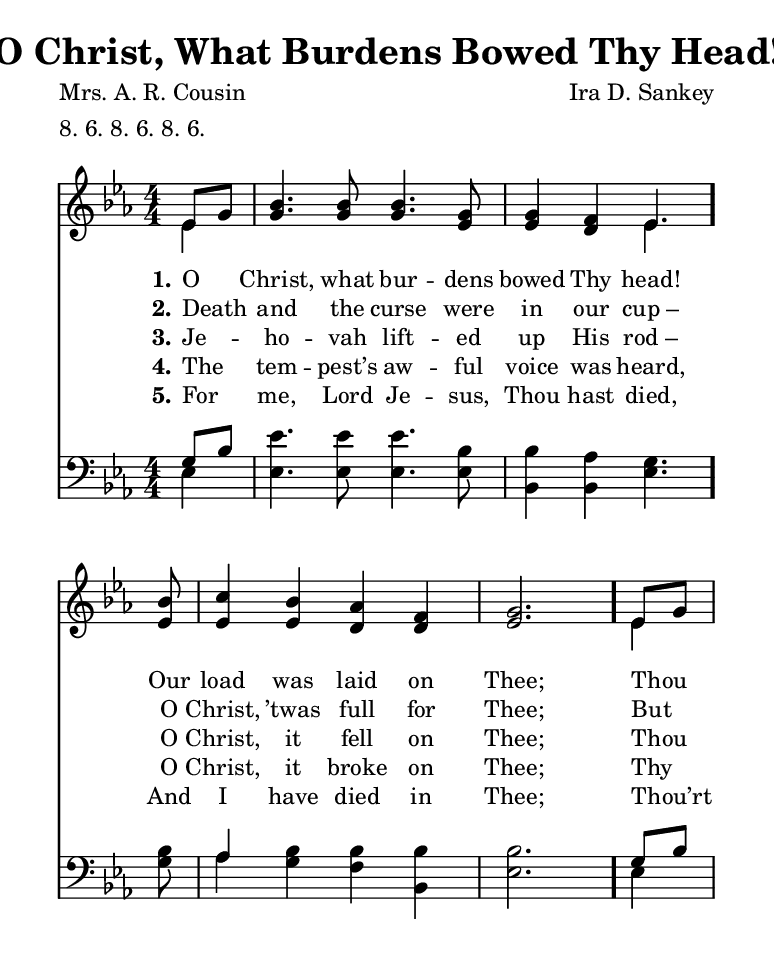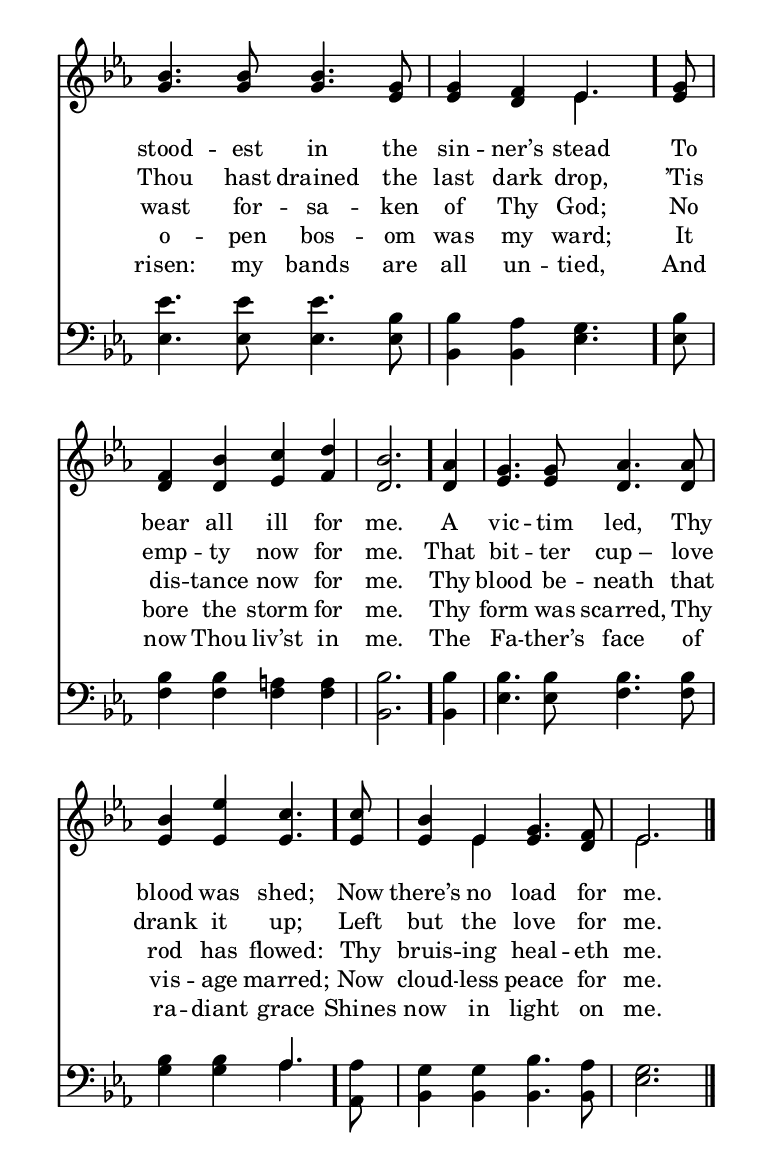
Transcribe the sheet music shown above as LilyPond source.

\include "common/global.ily"
\paper {
  \include "common/paper.ily"
  ragged-bottom = ##t
  ragged-last-bottom = ##t
  systems-per-page = #(cond (is-eogsized 3) (#t #f))
}

\header{
  %gospel
  hymnnumber = "33"
  title = "O Christ, What Burdens Bowed Thy Head!"
  tunename = ""
  meter = "8. 6. 8. 6. 8. 6."
  poet = "Mrs. A. R. Cousin"
  composer = "Ira D. Sankey"
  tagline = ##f
}

% for fermata in MIDI
ta = { \tempo 4=80 }
tb = { \tempo 4=40 }

patternAA = { c8[ c8] | c4. c8 c4. c8 | c4 c4 c4. }
patternAB = { c4      | c4. c8 c4. c8 | c4 c4 c4. }

patternBA = { c8 | c4 c4 c4  c4 | c2. }
patternBB = { c8 | c4 c4 c4. c8 | c2. }

global = {
  \include "common/overrides.ily"
  \override Staff.TimeSignature.style = #'numbered
  \time 4/4
  \override Score.MetronomeMark.transparent = ##t % hide all fermata changes too
  \ta
  \key ees \major
  \partial 4
  \autoBeamOff
}

notesSoprano = {
\global
\relative c' {

  \changePitch \patternAA { ees g | bes bes bes g | g f ees   }
  \changePitch \patternBA { bes'  | c bes aes f   | g         }
  \changePitch \patternAA { ees g | bes bes bes g | g f ees   }
  \changePitch \patternBA { g     | f bes c d     | bes       }
  \changePitch \patternAB { aes   | g g aes aes   | bes ees c }
  \changePitch \patternBB { c     | bes ees, g f  | ees       }

  \bar "|."

}
}

notesAlto = {
\global
\relative e' {

  \changePitch \patternAB { ees | g g g ees     | ees d ees   }
  \changePitch \patternBA { ees | ees ees d d   | ees         }
  \changePitch \patternAB { ees | g g g ees     | ees d ees   }
  \changePitch \patternBA { ees | d d ees f     | d           }
  \changePitch \patternAB { d   | ees ees d d   | ees ees ees }
  \changePitch \patternBB { ees | ees ees ees d | ees         }

}
}

notesTenor = {
\global
\relative a {

  \changePitch \patternAA { g bes | ees ees ees bes | bes aes g   }
  \changePitch \patternBA { bes   | aes bes bes bes | bes         }
  \changePitch \patternAA { g bes | ees ees ees bes | bes aes g   }
  \changePitch \patternBA { bes   | bes bes a a     | bes         }
  \changePitch \patternAB { bes   | bes bes bes bes | bes bes aes }
  \changePitch \patternBB { aes   | g g bes aes     | g           }

}
}

notesBass = {
\global
\relative f {

  \changePitch \patternAB { ees  | ees ees ees ees | bes bes ees }
  \changePitch \patternBA { g    | aes g f bes,    | ees         }
  \changePitch \patternAB { ees  | ees ees ees ees | bes bes ees }
  \changePitch \patternBA { ees  | f f f f         | bes,        }
  \changePitch \patternAB { bes  | ees ees f f     | g g aes     }
  \changePitch \patternBB { aes, | bes bes bes bes | ees         }

}
}

wordsA = \lyricmode {
\set stanza = "1."

O Christ, what bur -- dens bowed Thy head! \bar "."
Our load was laid on Thee; \bar "." \eogbreak
Thou stood -- est in the sin -- ner’s stead \bar "."
To bear all ill for me. \bar "." \eogbreak
A vic -- tim led, Thy blood was shed; \bar "."
Now there’s no load for me. \bar "." \eogbreak

}

wordsB = \lyricmode {
\set stanza = "2."

Death and the curse were in our cup_–
O Christ, ’twas full for Thee;
But Thou hast drained the last dark drop,
’Tis emp -- ty now for me.
That bit -- ter cup_– love drank it up;
Left but the love for me.

}

wordsC = \lyricmode {
\set stanza = "3."

Je -- ho -- vah lift -- ed up His rod_–
O Christ, it fell on Thee;
Thou wast for -- sa -- ken of Thy God;
No dis -- tance now for me.
Thy blood be -- neath that rod has flowed:
Thy bruis -- ing heal -- eth me.

}

wordsD = \lyricmode {
\set stanza = "4."

The tem -- pest’s aw -- ful voice was heard,
O Christ, it broke on Thee;
Thy o -- pen bos -- om was my ward;
It bore the storm for me.
Thy form was scarred, Thy vis -- age marred;
Now cloud -- less peace for me.

}

wordsE = \lyricmode {
\set stanza = "5."

For me, Lord Je -- sus, Thou hast died,
And I have died in Thee;
Thou’rt risen: my bands are all un -- tied,
And now Thou liv’st in me.
The Fa -- ther’s face of ra -- diant grace
Shines now in light on me.

}

\score {
  \context ChoirStaff <<
    \context Staff = upper <<
      \set Staff.autoBeaming = ##f
      \set ChoirStaff.systemStartDelimiter = #'SystemStartBar
      \set ChoirStaff.printPartCombineTexts = ##f
      \partcombine #'(2 . 9) \notesSoprano \notesAlto
      \context NullVoice = sopranos { \voiceOne << \notesSoprano >> }
      \context Lyrics = one   \lyricsto sopranos \wordsA
      \context Lyrics = two   \lyricsto sopranos \wordsB
      \context Lyrics = three \lyricsto sopranos \wordsC
      \context Lyrics = four  \lyricsto sopranos \wordsD
      \context Lyrics = five  \lyricsto sopranos \wordsE
    >>
    \context Staff = men <<
      \set Staff.autoBeaming = ##f
      \clef bass
      \set ChoirStaff.printPartCombineTexts = ##f
      \partcombine #'(2 . 9) \notesTenor \notesBass
    >>
  >>
  \layout {
    \include "common/layout.ily"
  }
  \midi{
    \include "common/midi.ily"
  }
}

\version "2.19.49"  % necessary for upgrading to future LilyPond versions.

% vi:set et ts=2 sw=2 ai nocindent syntax=lilypond:
